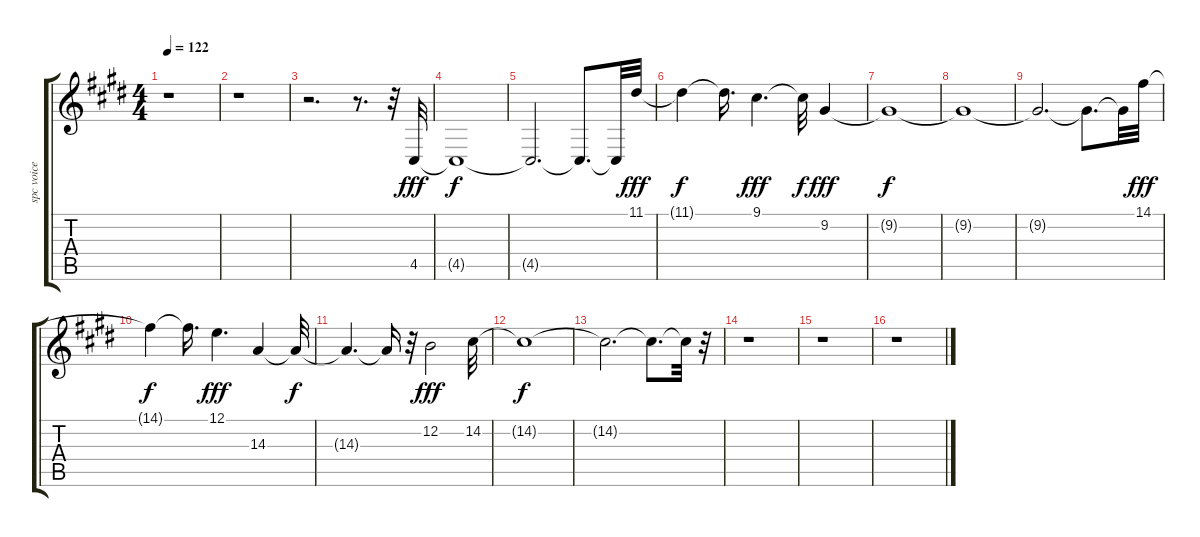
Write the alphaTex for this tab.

\track ("spc voice" "spc voice") {instrument pad4choir}
\staff {score tabs}
\tuning (E4 B3 G3 D3 A2 E2) {hide}
\ts (4 4)
\tempo 122
\clef g2
\ks e
r.1{dy f} |
r.1 |
r.2{d} r.8{d} r.32 4.5.32{dy fff} |
4.5{t}.1{dy f} |
4.5{t}.2{d} 4.5{t}.8{d} 4.5{t}.32 11.1.32{dy fff} |
11.1{t}.4{dy f} 11.1{t}.16{d} 9.1.4{d dy fff} 9.1{t}.32{dy f} 9.2.4{dy fff} |
9.2{t}.1{dy f} |
9.2{t}.1 |
9.2{t}.2{d} 9.2{t}.8{d} 9.2{t}.32 14.1.32{dy fff} |
14.1{t}.4{dy f} 14.1{t}.16{d} 12.1.4{d dy fff} 14.3.4 14.3{t}.32{dy f} |
14.3{t}.4{d} 14.3{t}.16 r.32 12.2.2{dy fff} 14.2.32 |
14.2{t}.1{dy f} |
14.2{t}.2{d} 14.2{t}.8{d} 14.2{t}.32 r.32 |
r.1 |
r.1 |
r.1
